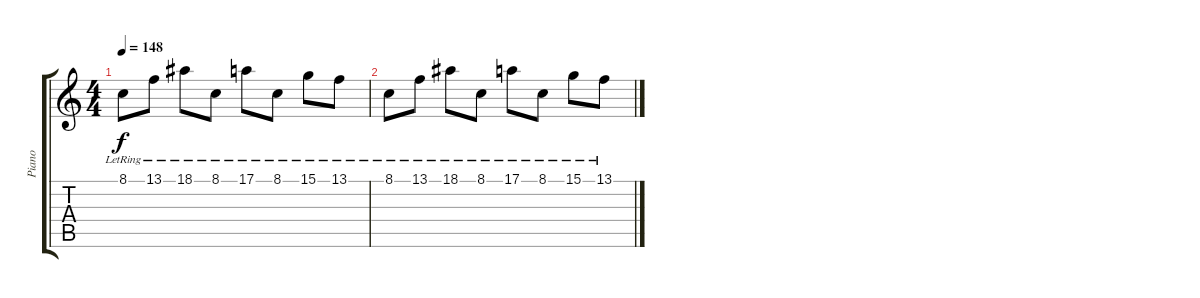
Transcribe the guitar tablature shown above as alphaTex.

\track ("Piano" "Piano") {instrument acousticgrandpiano}
\staff {score tabs}
\tuning (E4 B3 G3 D3 A2 E2) {hide}
\ts (4 4)
\tempo 148
\clef g2
\ks c
8.1{lr}.8{dy f} 13.1{lr}.8 18.1{lr}.8 8.1{lr}.8 17.1{lr}.8 8.1{lr}.8 15.1{lr}.8 13.1{lr}.8 |
8.1{lr}.8 13.1{lr}.8 18.1{lr}.8 8.1{lr}.8 17.1{lr}.8 8.1{lr}.8 15.1{lr}.8 13.1{lr}.8
